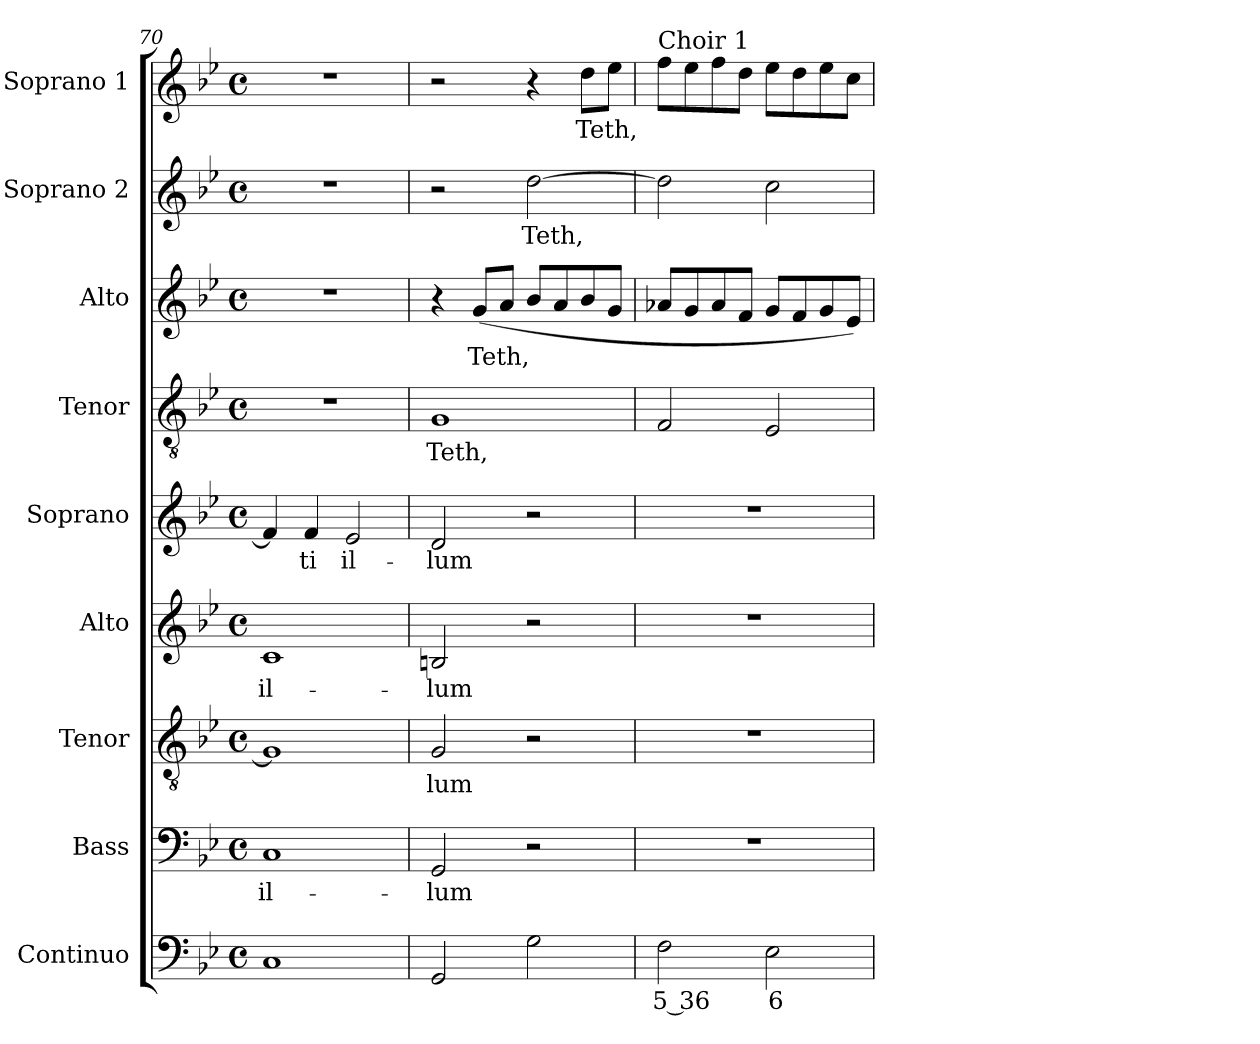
**kern	**text	**kern	**text	**kern	**text	**kern	**text	**kern	**text	**kern	**text	**kern	**text	**kern	**text	**kern	**text
*part9	*part9	*part8	*part8	*part7	*part7	*part6	*part6	*part5	*part5	*part4	*part4	*part3	*part3	*part2	*part2	*part1	*part1
*staff9	*staff9	*staff8	*staff8	*staff7	*staff7	*staff6	*staff6	*staff5	*staff5	*staff4	*staff4	*staff3	*staff3	*staff2	*staff2	*staff1	*staff1
*I"Continuo	*	*I"Bass	*	*I"Tenor	*	*I"Alto	*	*I"Soprano	*	*I"Tenor	*	*I"Alto	*	*I"Soprano 2	*	*I"Soprano 1	*
*I'Cont.	*	*I'B.	*	*I'T.	*	*I'A.	*	*I'S.	*	*I'T.	*	*I'A.	*	*I'S2.	*	*I'S1.	*
*clefF4	*	*clefF4	*	*clefGv2	*	*clefG2	*	*clefG2	*	*clefGv2	*	*clefG2	*	*clefG2	*	*clefG2	*
*	*	*	*	*ITrd7c12	*	*	*	*	*	*ITrd7c12	*	*	*	*	*	*	*
*k[b-e-]	*	*k[b-e-]	*	*k[b-e-]	*	*k[b-e-]	*	*k[b-e-]	*	*k[b-e-]	*	*k[b-e-]	*	*k[b-e-]	*	*k[b-e-]	*
*B-:	*	*B-:	*	*B-:	*	*B-:	*	*B-:	*	*B-:	*	*B-:	*	*B-:	*	*B-:	*
*M4/4	*	*M4/4	*	*M4/4	*	*M4/4	*	*M4/4	*	*M4/4	*	*M4/4	*	*M4/4	*	*M4/4	*
*met(c)	*	*met(c)	*	*met(c)	*	*met(c)	*	*met(c)	*	*met(c)	*	*met(c)	*	*met(c)	*	*met(c)	*
=70	=70	=70	=70	=70	=70	=70	=70	=70	=70	=70	=70	=70	=70	=70	=70	=70	=70
!	!	!	!LO:LY:b:color=#000000	!	!	!	!	!	!	!	!	!	!	!	!	!	!
!	!	!	!	!	!	!	!LO:LY:b:color=#000000	!	!	!	!	!	!	!	!	!	!
1Ci	.	1Ci	il-	1GGi]	.	1ci	il-	4fi/]	.	1r	.	1r	.	1r	.	1r	.
!	!	!	!	!	!	!	!	!	!LO:LY:b:color=#000000	!	!	!	!	!	!	!	!
.	.	.	.	.	.	.	.	4fi/	-ti	.	.	.	.	.	.	.	.
!	!	!	!	!	!	!	!	!	!LO:LY:b:color=#000000	!	!	!	!	!	!	!	!
.	.	.	.	.	.	.	.	2e-i/	il-	.	.	.	.	.	.	.	.
=71	=71	=71	=71	=71	=71	=71	=71	=71	=71	=71	=71	=71	=71	=71	=71	=71	=71
!	!	!	!LO:LY:b:color=#000000	!	!	!	!	!	!	!	!	!	!	!	!	!	!
!	!	!	!	!	!LO:LY:b:color=#000000	!	!	!	!	!	!	!	!	!	!	!	!
!	!	!	!	!	!	!	!LO:LY:b:color=#000000	!	!	!	!	!	!	!	!	!	!
!	!	!	!	!	!	!	!	!	!LO:LY:b:color=#000000	!	!	!	!	!	!	!	!
!	!	!	!	!	!	!	!	!	!	!	!LO:LY:b:color=#000000	!	!	!	!	!	!
2GGi/	.	2GGi/	-lum	2GGi/	-lum	2Bni/	-lum	2di/	-lum	1GGi	Teth,	4r	.	2r	.	2r	.
!	!	!	!	!	!	!	!	!	!	!	!	!	!LO:LY:b:color=#000000	!	!	!	!
.	.	.	.	.	.	.	.	.	.	.	.	(8gi/L	Teth,	.	.	.	.
.	.	.	.	.	.	.	.	.	.	.	.	8ai/J	.	.	.	.	.
!	!	!	!	!	!	!	!	!	!	!	!	!	!	!	!LO:LY:b:color=#000000	!	!
2Gi\	.	2r	.	2r	.	2r	.	2r	.	.	.	8b-i/L	.	[>2ddi\	Teth,	4r	.
.	.	.	.	.	.	.	.	.	.	.	.	8ai/	.	.	.	.	.
!	!	!	!	!	!	!	!	!	!	!	!	!	!	!	!	!	!LO:LY:b:color=#000000
.	.	.	.	.	.	.	.	.	.	.	.	8b-i/	.	.	.	8ddi\L	Teth,
.	.	.	.	.	.	.	.	.	.	.	.	8gi/J	.	.	.	8ee-i\J	.
!!LO:PB:g=z
=72	=72	=72	=72	=72	=72	=72	=72	=72	=72	=72	=72	=72	=72	=72	=72	=72	=72
!	!	!	!	!	!	!	!	!	!	!	!	!	!	!	!	!LO:TX:a:t=Choir 1	!
!	!LO:LY:b:color=#000000	!	!	!	!	!	!	!	!	!	!	!	!	!	!	!	!
2Fi\	5 36	1r	.	1r	.	1r	.	1r	.	2FFi/	.	8a-Xi/L	.	2ddi\]	.	8ffi\L	.
.	.	.	.	.	.	.	.	.	.	.	.	8gi/	.	.	.	8ee-i\	.
.	.	.	.	.	.	.	.	.	.	.	.	8a-i/	.	.	.	8ffi\	.
.	.	.	.	.	.	.	.	.	.	.	.	8fi/J	.	.	.	8ddi\J	.
!	!LO:LY:b:color=#000000	!	!	!	!	!	!	!	!	!	!	!	!	!	!	!	!
2E-i\	6	.	.	.	.	.	.	.	.	2EE-i/	.	8gi/L	.	2cci\	.	8ee-i\L	.
.	.	.	.	.	.	.	.	.	.	.	.	8fi/	.	.	.	8ddi\	.
.	.	.	.	.	.	.	.	.	.	.	.	8gi/	.	.	.	8ee-i\	.
.	.	.	.	.	.	.	.	.	.	.	.	8e-i/J)	.	.	.	8cci\J	.
=	=	=	=	=	=	=	=	=	=	=	=	=	=	=	=	=	=
*-	*-	*-	*-	*-	*-	*-	*-	*-	*-	*-	*-	*-	*-	*-	*-	*-	*-
